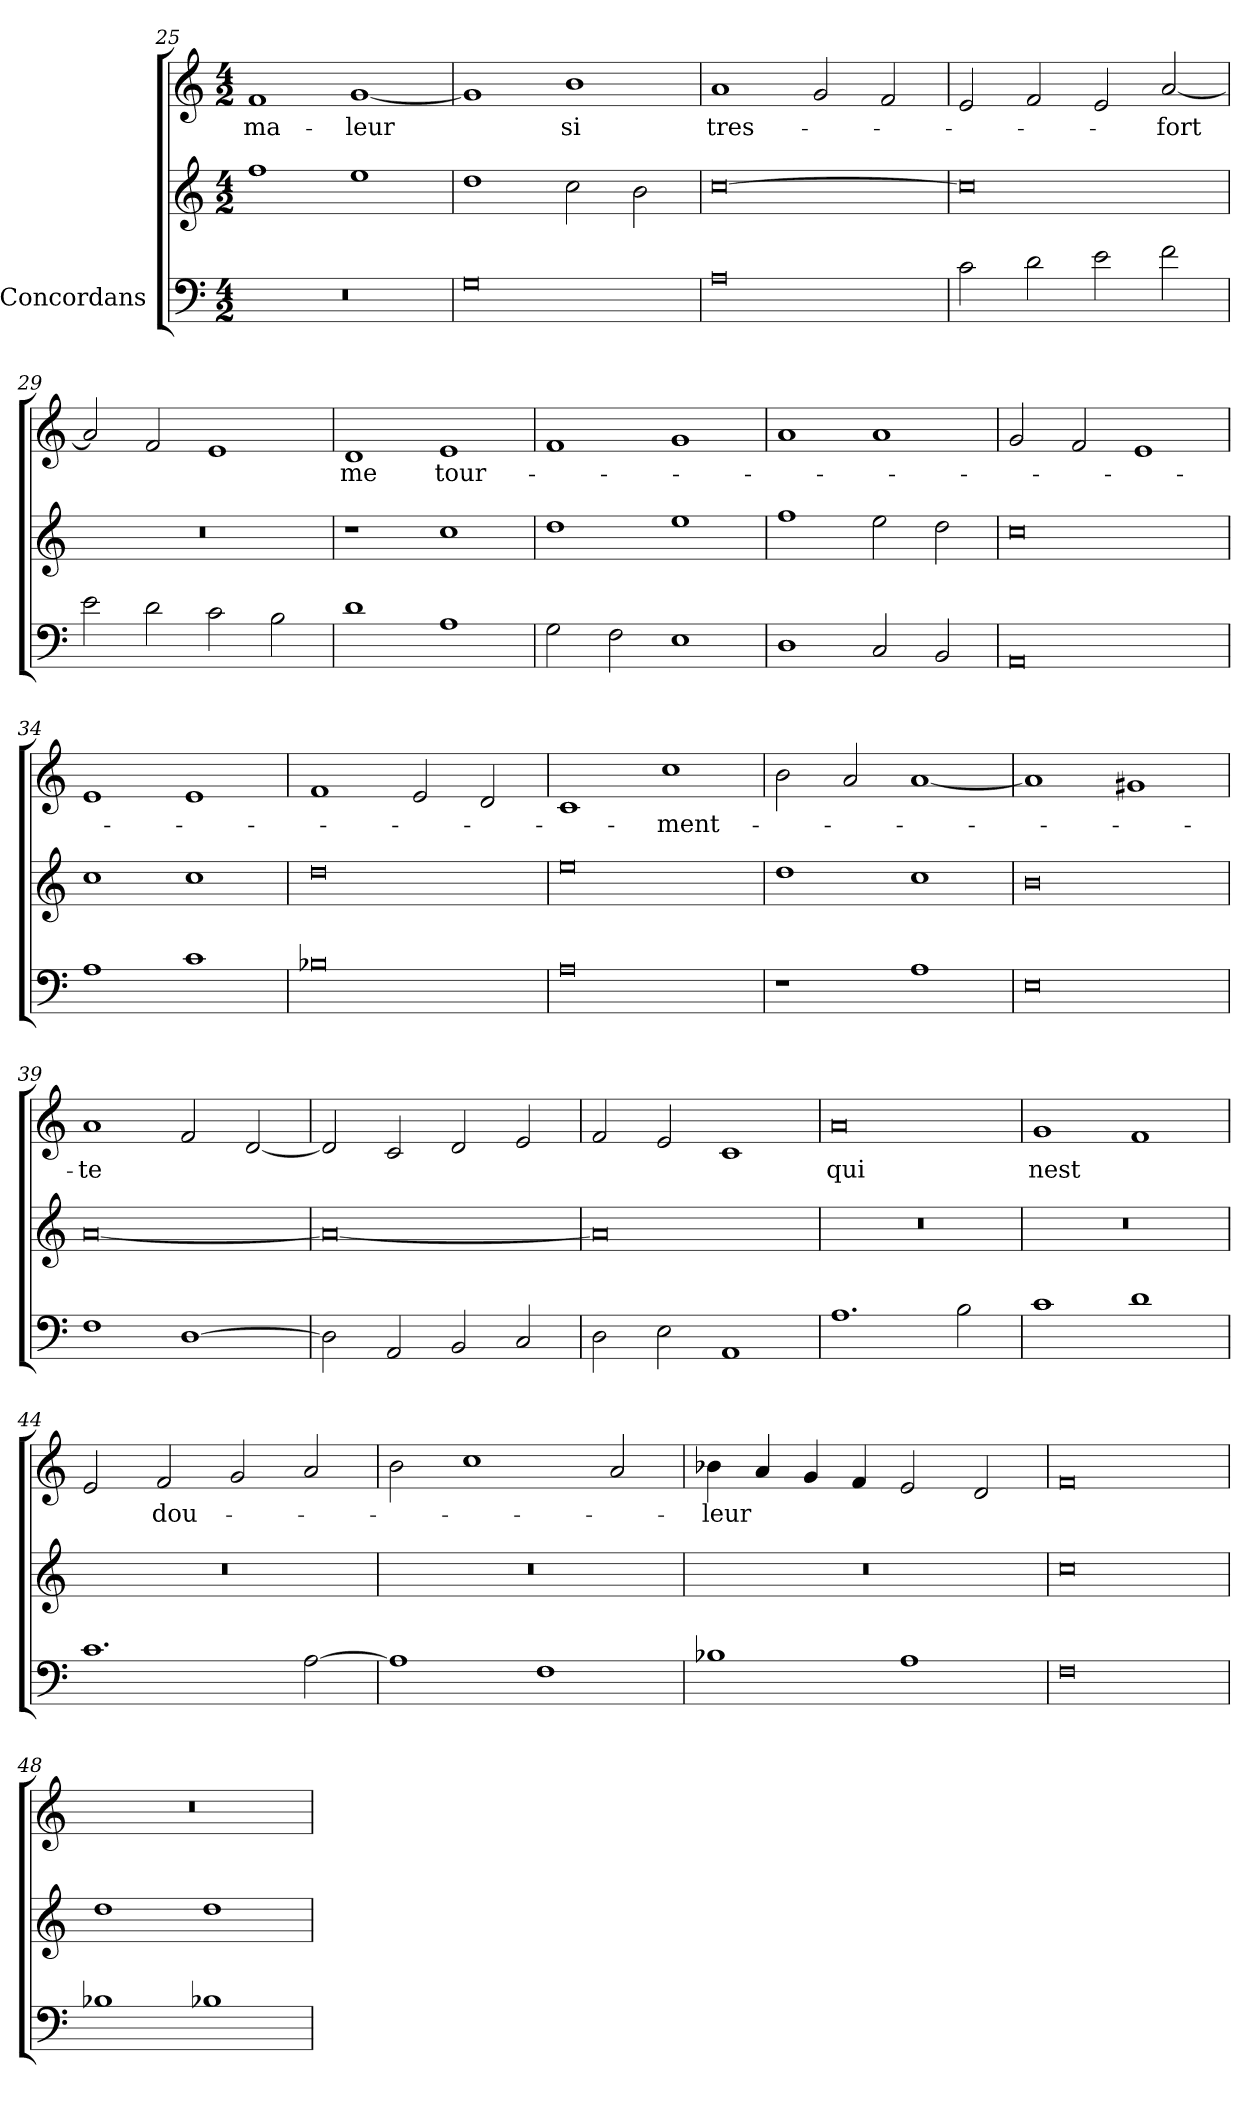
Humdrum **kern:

**kern	**kern	**kern	**text
*part3	*part2	*part1	*part1
*staff3	*staff2	*staff1	*staff1
*I"Concordans	*	*	*
*clefF4	*clefG2	*clefG2	*
*M4/2	*M4/2	*M4/2	*
=25	=25	=25	=25
0r	1ff	1f	ma-
.	1ee	[1g	-leur
=26	=26	=26	=26
0G	1dd	1g]	.
.	2cc	1b	-si
.	2b	.	.
=27	=27	=27	=27
0A	[0cc	1a	tres-
.	.	2g	.
.	.	2f	.
=28	=28	=28	=28
2c	0cc]	2e	.
2d	.	2f	.
2e	.	2e	.
2f	.	[2a	-fort
=29	=29	=29	=29
2e	0r	2a]	.
2d	.	2f	.
2c	.	1e	.
2B	.	.	.
=30	=30	=30	=30
1d	1r	1d	-me
1A	1cc	1e	tour-
=31	=31	=31	=31
2G	1dd	1f	.
2F	.	.	.
1E	1ee	1g	.
=32	=32	=32	=32
1D	1ff	1a	.
2C	2ee	1a	.
2BB	2dd	.	.
=33	=33	=33	=33
0AA	0cc	2g	.
.	.	2f	.
.	.	1e	.
=34	=34	=34	=34
1A	1cc	1e	.
1c	1cc	1e	.
=35	=35	=35	=35
0B-X	0dd	1f	.
.	.	2e	.
.	.	2d	.
=36	=36	=36	=36
0A	0ee	1c	.
.	.	1cc	-ment-
=37	=37	=37	=37
1r	1dd	2b	.
.	.	2a	.
1A	1cc	[1a	.
=38	=38	=38	=38
0E	0b	1a]	.
.	.	1g#X	.
=39	=39	=39	=39
1F	[0a	1a	-te
[1D	.	2f	.
.	.	[2d	.
=40	=40	=40	=40
2D]	0a_	2d]	.
2AA	.	2c	.
2BB	.	2d	.
2C	.	2e	.
=41	=41	=41	=41
2D	0a]	2f	.
2E	.	2e	.
1AA	.	1c	.
=42	=42	=42	=42
1.A	0r	0a	-qui
2B	.	.	.
=43	=43	=43	=43
1c	0r	1g	-nest
1d	.	1f	.
=44	=44	=44	=44
1.c	0r	2e	.
.	.	2f	dou-
.	.	2g	.
[2A	.	2a	.
=45	=45	=45	=45
1A]	0r	2b	.
.	.	1cc	.
1F	.	.	.
.	.	2a	.
=46	=46	=46	=46
1B-X	0r	4b-X	-leur
.	.	4a	.
.	.	4g	.
.	.	4f	.
1A	.	2e	.
.	.	2d	.
=47	=47	=47	=47
0F	0cc	0f	.
=48	=48	=48	=48
1B-X	1dd	0r	.
1B-X	1dd	.	.
=	=	=	=
*-	*-	*-	*-
